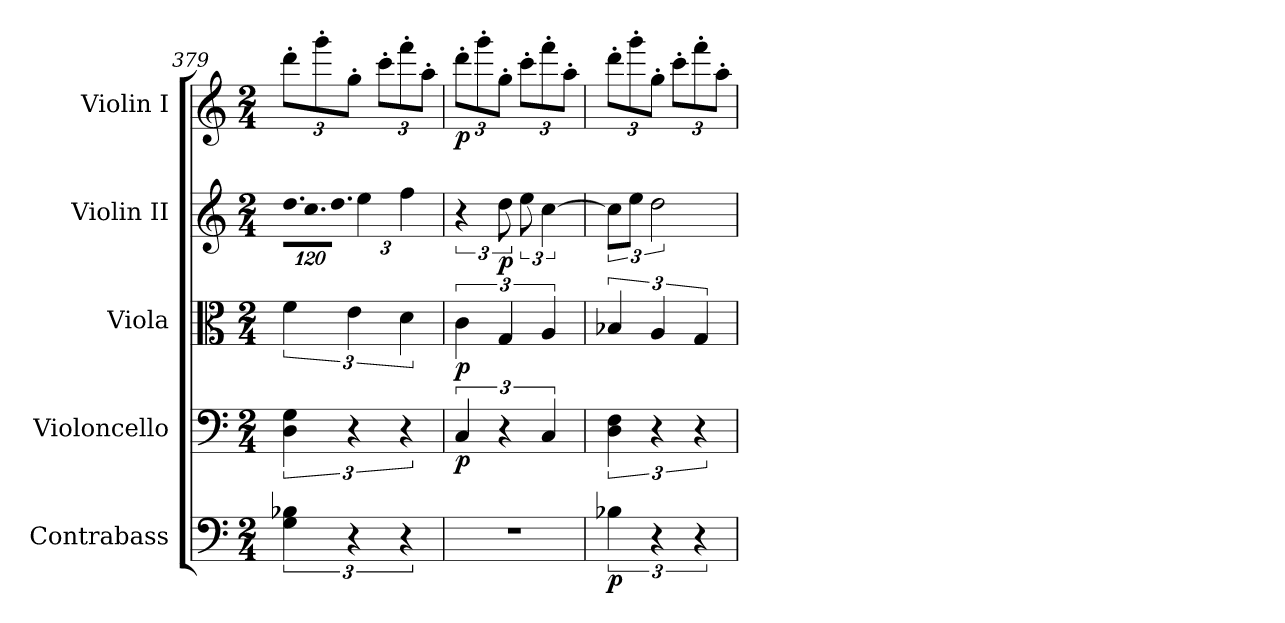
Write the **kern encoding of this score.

**kern	**dynam	**kern	**dynam	**kern	**dynam	**kern	**dynam	**kern	**dynam
*part5	*part5	*part4	*part4	*part3	*part3	*part2	*part2	*part1	*part1
*staff5	*staff5	*staff4	*staff4	*staff3	*staff3	*staff2	*staff2	*staff1	*staff1
*I"Contrabass	*	*I"Violoncello	*	*I"Viola	*	*I"Violin II	*	*I"Violin I	*
*I'Cb.	*	*I'Vc.	*	*I'Vla.	*	*I'Vln. II	*	*I'Vln. I	*
*clefF4	*	*clefF4	*	*clefC3	*	*clefG2	*	*clefG2	*
*ITrd7c12	*	*	*	*	*	*	*	*	*
*k[]	*	*k[]	*	*k[]	*	*k[]	*	*k[]	*
*M2/4	*	*M2/4	*	*M2/4	*	*M2/4	*	*M2/4	*
*	*	*	*	*	*	*Xbrackettup	*	*	*
=379	=379	=379	=379	=379	=379	=379	=379	=379	=379
!	!	!	!	!	!	!LO:N:vis=8.	!	!	!
*	*	*	*	*	*	*	*	*Xbrackettup	*
6GG\ 6BB-X\	.	6D\ 6G\	.	6f\	.	1920%107dd\L	.	12ddd'\L	.
!	!	!	!	!	!	!LO:N:vis=8.	!	!	!
.	.	.	.	.	.	1920%107cc\	.	.	.
.	.	.	.	.	.	.	.	12ggg'\	.
!	!	!	!	!	!	!LO:N:vis=8.	!	!	!
.	.	.	.	.	.	1920%107dd\J	.	.	.
6r	.	6r	.	6e\	.	.	.	12gg'\J	.
.	.	.	.	.	.	6ee\	.	.	.
.	.	.	.	.	.	.	.	12ccc'\L	.
6r	.	6r	.	6d\	.	.	.	12fff'\	.
.	.	.	.	.	.	6ff\	.	.	.
.	.	.	.	.	.	.	.	12aa'\J	.
1920ryy	.	1920ryy	.	1920ryy	.	.	.	1920ryy	.
=380	=380	=380	=380	=380	=380	=380	=380	=380	=380
*	*	*	*	*	*	*brackettup	*	*	*
!	!	!	!LO:DY:b	!	!LO:DY:b	!	!	!	!LO:DY:b
2r	.	6C/	p	6c\	p	6r	.	12ddd'\L	p
.	.	.	.	.	.	.	.	12ggg'\	.
!	!	!	!	!	!	!	!LO:DY:b	!	!
.	.	6r	.	6G/	.	12dd\	p	12gg'\J	.
.	.	.	.	.	.	12ee\	.	12ccc'\L	.
.	.	6C/	.	6A/	.	[6cc\	.	12fff'\	.
.	.	.	.	.	.	.	.	12aa'\J	.
!!LO:PB:g=z
=381	=381	=381	=381	=381	=381	=381	=381	=381	=381
!	!LO:DY:b	!	!	!	!	!	!	!	!
6BB-X\	p	6D\ 6F\	.	6B-X/	.	12cc\L]	.	12ddd'\L	.
.	.	.	.	.	.	12ee\J	.	12ggg'\	.
6r	.	6r	.	6A/	.	3dd\	.	12gg'\J	.
.	.	.	.	.	.	.	.	12ccc'\L	.
6r	.	6r	.	6G/	.	.	.	12fff'\	.
.	.	.	.	.	.	.	.	12aa'\J	.
=	=	=	=	=	=	=	=	=	=
*-	*-	*-	*-	*-	*-	*-	*-	*-	*-
